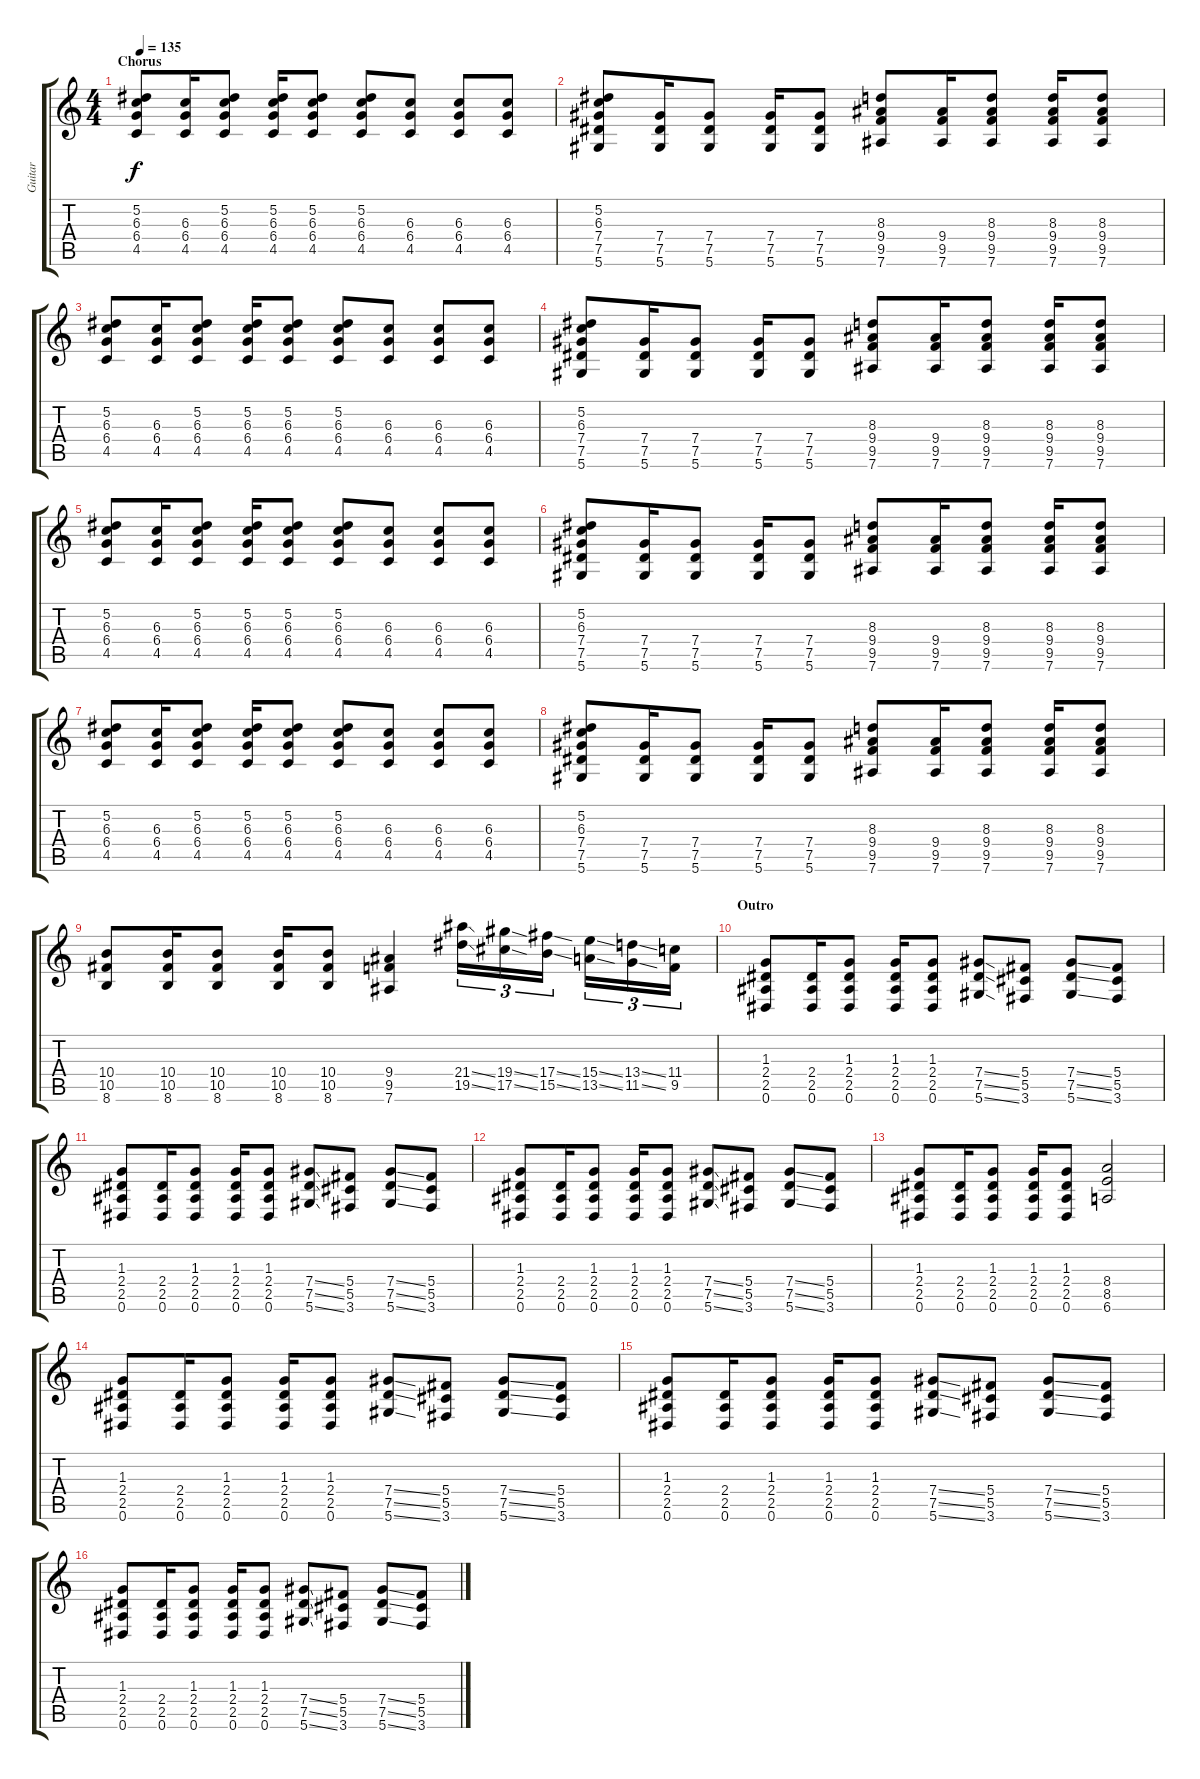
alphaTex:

\track ("Guitar" "Guitar") {instrument distortionguitar}
\staff {score tabs}
\tuning (Eb4 Bb3 Gb3 Db3 Ab2 Eb2) {hide}
\ts (4 4)
\section ("" "Chorus")
\tempo 135
\clef g2
\ks c
(5.2 6.3 6.4 4.5).8{dy f} (6.3 6.4 4.5).16 (5.2 6.3 6.4 4.5).8 (5.2 6.3 6.4 4.5).16 (5.2 6.3 6.4 4.5).8 (5.2 6.3 6.4 4.5).8 (6.3 6.4 4.5).8 (6.3 6.4 4.5).8 (6.3 6.4 4.5).8 |
(5.2 6.3 7.4 7.5 5.6).8 (7.4 7.5 5.6).16 (7.4 7.5 5.6).8 (7.4 7.5 5.6).16 (7.4 7.5 5.6).8 (8.3 9.4 9.5 7.6).8 (9.4 9.5 7.6).16 (8.3 9.4 9.5 7.6).8 (8.3 9.4 9.5 7.6).16 (8.3 9.4 9.5 7.6).8 |
(5.2 6.3 6.4 4.5).8 (6.3 6.4 4.5).16 (5.2 6.3 6.4 4.5).8 (5.2 6.3 6.4 4.5).16 (5.2 6.3 6.4 4.5).8 (5.2 6.3 6.4 4.5).8 (6.3 6.4 4.5).8 (6.3 6.4 4.5).8 (6.3 6.4 4.5).8 |
(5.2 6.3 7.4 7.5 5.6).8 (7.4 7.5 5.6).16 (7.4 7.5 5.6).8 (7.4 7.5 5.6).16 (7.4 7.5 5.6).8 (8.3 9.4 9.5 7.6).8 (9.4 9.5 7.6).16 (8.3 9.4 9.5 7.6).8 (8.3 9.4 9.5 7.6).16 (8.3 9.4 9.5 7.6).8 |
(5.2 6.3 6.4 4.5).8 (6.3 6.4 4.5).16 (5.2 6.3 6.4 4.5).8 (5.2 6.3 6.4 4.5).16 (5.2 6.3 6.4 4.5).8 (5.2 6.3 6.4 4.5).8 (6.3 6.4 4.5).8 (6.3 6.4 4.5).8 (6.3 6.4 4.5).8 |
(5.2 6.3 7.4 7.5 5.6).8 (7.4 7.5 5.6).16 (7.4 7.5 5.6).8 (7.4 7.5 5.6).16 (7.4 7.5 5.6).8 (8.3 9.4 9.5 7.6).8 (9.4 9.5 7.6).16 (8.3 9.4 9.5 7.6).8 (8.3 9.4 9.5 7.6).16 (8.3 9.4 9.5 7.6).8 |
(5.2 6.3 6.4 4.5).8 (6.3 6.4 4.5).16 (5.2 6.3 6.4 4.5).8 (5.2 6.3 6.4 4.5).16 (5.2 6.3 6.4 4.5).8 (5.2 6.3 6.4 4.5).8 (6.3 6.4 4.5).8 (6.3 6.4 4.5).8 (6.3 6.4 4.5).8 |
(5.2 6.3 7.4 7.5 5.6).8 (7.4 7.5 5.6).16 (7.4 7.5 5.6).8 (7.4 7.5 5.6).16 (7.4 7.5 5.6).8 (8.3 9.4 9.5 7.6).8 (9.4 9.5 7.6).16 (8.3 9.4 9.5 7.6).8 (8.3 9.4 9.5 7.6).16 (8.3 9.4 9.5 7.6).8 |
(10.4 10.5 8.6).8 (10.4 10.5 8.6).16 (10.4 10.5 8.6).8 (10.4 10.5 8.6).16 (10.4 10.5 8.6).8 (9.4 9.5 7.6).4 (21.4{ss} 19.5{ss}).16{tu (3 2)} (19.4{ss} 17.5{ss}).16{tu (3 2)} (17.4{ss} 15.5{ss}).16{tu (3 2)} (15.4{ss} 13.5{ss}).16{tu (3 2)} (13.4{ss} 11.5{ss}).16{tu (3 2)} (11.4 9.5).16{tu (3 2)} |
\section ("" "Outro")
(1.3 2.4 2.5 0.6).8 (2.4 2.5 0.6).16 (1.3 2.4 2.5 0.6).8 (1.3 2.4 2.5 0.6).16 (1.3 2.4 2.5 0.6).8 (7.4{ss} 7.5{ss} 5.6{ss}).8 (5.4 5.5 3.6).8 (7.4{ss} 7.5{ss} 5.6{ss}).8 (5.4 5.5 3.6).8 |
(1.3 2.4 2.5 0.6).8 (2.4 2.5 0.6).16 (1.3 2.4 2.5 0.6).8 (1.3 2.4 2.5 0.6).16 (1.3 2.4 2.5 0.6).8 (7.4{ss} 7.5{ss} 5.6{ss}).8 (5.4 5.5 3.6).8 (7.4{ss} 7.5{ss} 5.6{ss}).8 (5.4 5.5 3.6).8 |
(1.3 2.4 2.5 0.6).8 (2.4 2.5 0.6).16 (1.3 2.4 2.5 0.6).8 (1.3 2.4 2.5 0.6).16 (1.3 2.4 2.5 0.6).8 (7.4{ss} 7.5{ss} 5.6{ss}).8 (5.4 5.5 3.6).8 (7.4{ss} 7.5{ss} 5.6{ss}).8 (5.4 5.5 3.6).8 |
(1.3 2.4 2.5 0.6).8 (2.4 2.5 0.6).16 (1.3 2.4 2.5 0.6).8 (1.3 2.4 2.5 0.6).16 (1.3 2.4 2.5 0.6).8 (8.4 8.5 6.6).2 |
(1.3 2.4 2.5 0.6).8 (2.4 2.5 0.6).16 (1.3 2.4 2.5 0.6).8 (1.3 2.4 2.5 0.6).16 (1.3 2.4 2.5 0.6).8 (7.4{ss} 7.5{ss} 5.6{ss}).8 (5.4 5.5 3.6).8 (7.4{ss} 7.5{ss} 5.6{ss}).8 (5.4 5.5 3.6).8 |
(1.3 2.4 2.5 0.6).8 (2.4 2.5 0.6).16 (1.3 2.4 2.5 0.6).8 (1.3 2.4 2.5 0.6).16 (1.3 2.4 2.5 0.6).8 (7.4{ss} 7.5{ss} 5.6{ss}).8 (5.4 5.5 3.6).8 (7.4{ss} 7.5{ss} 5.6{ss}).8 (5.4 5.5 3.6).8 |
(1.3 2.4 2.5 0.6).8 (2.4 2.5 0.6).16 (1.3 2.4 2.5 0.6).8 (1.3 2.4 2.5 0.6).16 (1.3 2.4 2.5 0.6).8 (7.4{ss} 7.5{ss} 5.6{ss}).8 (5.4 5.5 3.6).8 (7.4{ss} 7.5{ss} 5.6{ss}).8 (5.4 5.5 3.6).8
